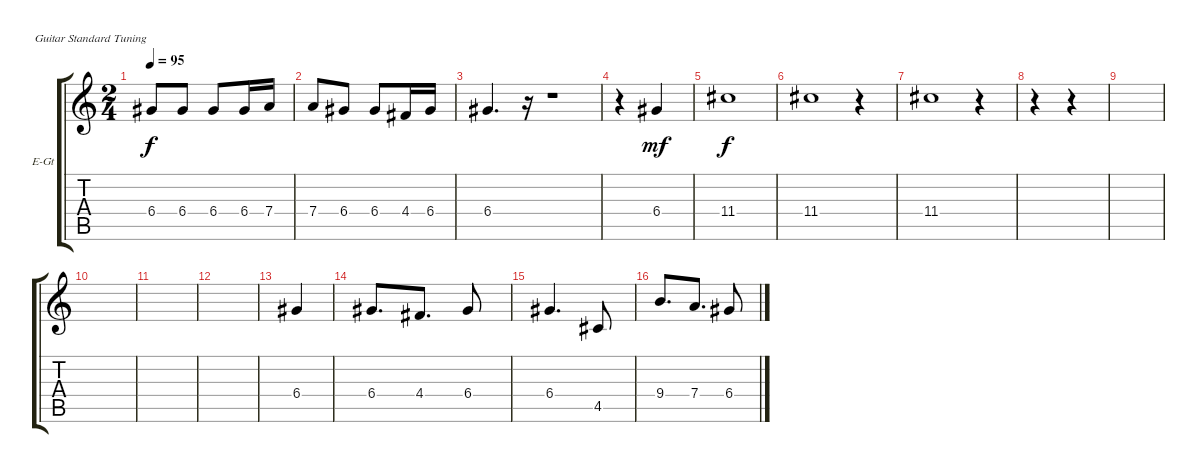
\bracketExtendMode groupsimilarinstruments
\firstSystemTrackNameOrientation horizontal
\otherSystemsTrackNameOrientation horizontal
\track ("Äîðîæêà 1" "E-Gt") {instrument overdrivenguitar}
\staff {score tabs}
\tuning (E4 B3 G3 D3 A2 E2)
\ts (2 4)
\tempo 95
\clef g2
\ks c
6.4.8{dy f} 6.4.8 6.4.8 6.4.16 7.4.16 |
7.4.8 6.4.8 6.4.8 4.4.16 6.4.16 |
6.4.4{d} r.16 r.1 |
r.4 6.4.4{dy mf} |
11.4.1{dy f} |
11.4.1 r.4 |
11.4.1 r.4 |
r.4 r.4 |
|
|
|
|
6.4.4 |
6.4.8{d} 4.4.8{d} 6.4.8 |
6.4.4{d} 4.5.8 |
9.4.8{d} 7.4.8{d} 6.4.8
